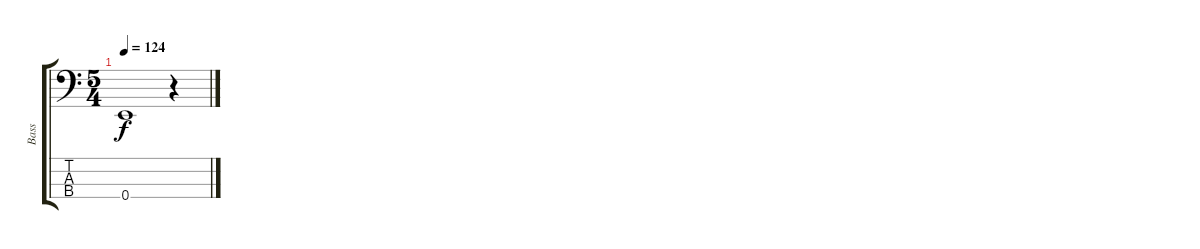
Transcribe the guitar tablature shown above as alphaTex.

\track ("Bass" "Bass") {instrument electricbasspick}
\staff {score tabs}
\tuning (G2 D2 A1 E1) {hide}
\ts (5 4)
\tempo 124
\clef f4
\ks c
0.4{t}.1{dy f} r.4
